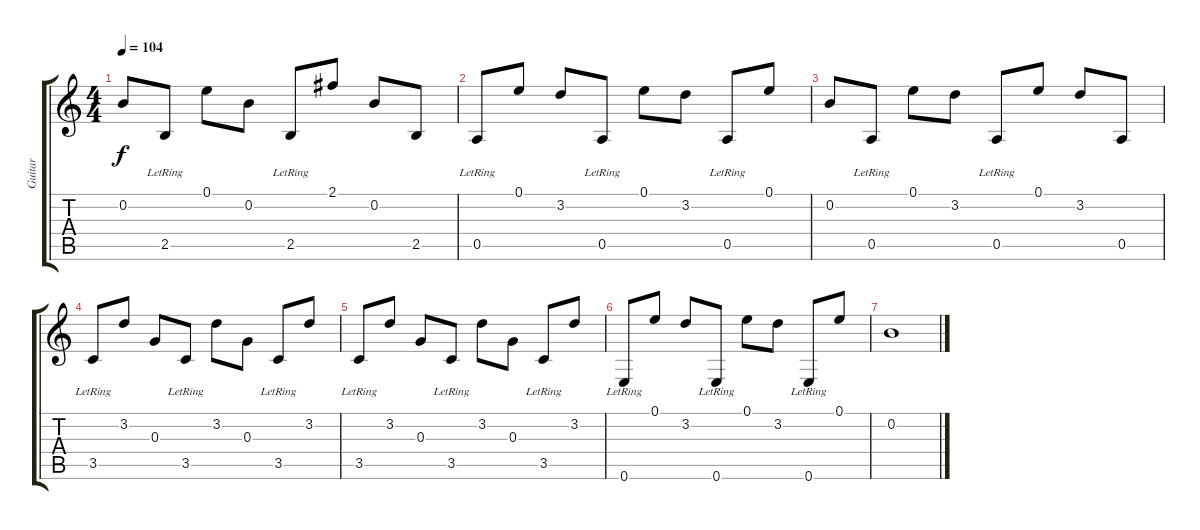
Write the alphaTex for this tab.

\track ("Guitar" "Guitar") {instrument overdrivenguitar}
\staff {score tabs}
\tuning (E4 B3 G3 D3 A2 E2) {hide}
\ts (4 4)
\tempo 104
\clef g2
\ks c
0.2.8{dy f} 2.5{lr}.8 0.1.8 0.2.8 2.5{lr}.8 2.1.8 0.2.8 2.5.8 |
0.5{lr}.8 0.1.8 3.2.8 0.5{lr}.8 0.1.8 3.2.8 0.5{lr}.8 0.1.8 |
0.2.8 0.5{lr}.8 0.1.8 3.2.8 0.5{lr}.8 0.1.8 3.2.8 0.5.8 |
3.5{lr}.8 3.2.8 0.3.8 3.5{lr}.8 3.2.8 0.3.8 3.5{lr}.8 3.2.8 |
3.5{lr}.8 3.2.8 0.3.8 3.5{lr}.8 3.2.8 0.3.8 3.5{lr}.8 3.2.8 |
0.6{lr}.8 0.1.8 3.2.8 0.6{lr}.8 0.1.8 3.2.8 0.6{lr}.8 0.1.8 |
0.2.1
